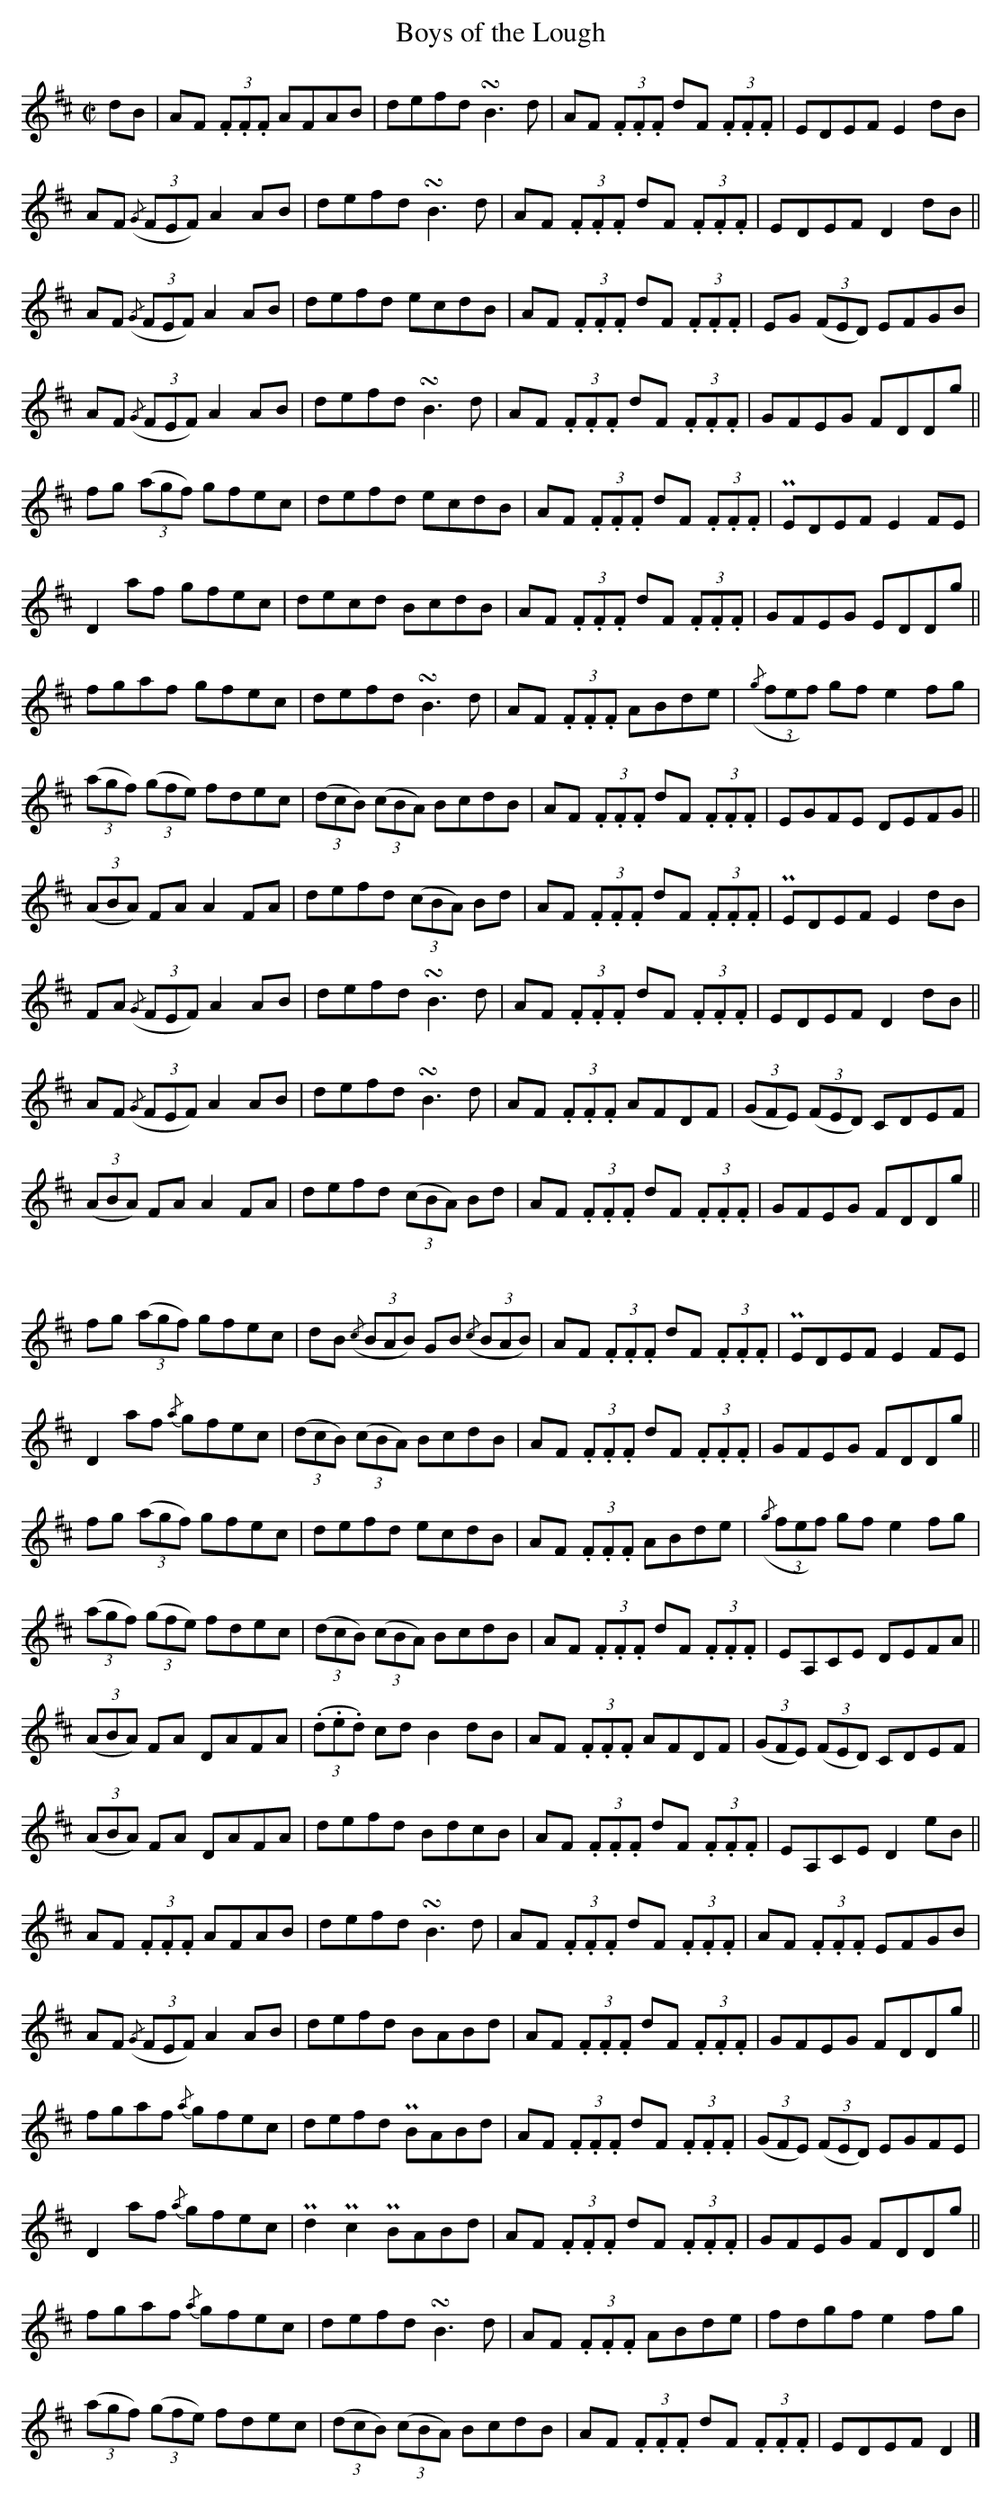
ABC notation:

X:1
U: ~ = !turn!
T:Boys of the Lough
L:1/8
M:C|
K:D
dB | AF (3.F.F.F AFAB | defd ~B3 d | AF (3.F.F.F dF (3.F.F.F | EDEF E2 dB |
AF ((3{/G}FEF) A2 AB | defd ~B3 d | AF (3.F.F.F dF (3.F.F.F | EDEF D2 dB ||
AF ((3{/G}FEF) A2 AB | defd ecdB | AF (3.F.F.F dF (3.F.F.F | EG ((3FED) EFGB|
AF ((3{/G}FEF) A2 AB | defd ~B3 d | AF (3.F.F.F dF (3.F.F.F | GFEG FDDg ||
fg ((3agf) gfec | defd ecdB| AF (3.F.F.F dF (3.F.F.F | PEDEF E2 FE |
D2 af gfec | decd BcdB | AF (3.F.F.F dF (3.F.F.F | GFEG EDDg ||
fgaf gfec | defd ~B3 d | AF (3.F.F.F ABde | ((3{/g}fef) gf e2 fg |
((3agf) ((3gfe) fdec | ((3dcB) ((3cBA) BcdB | AF (3.F.F.F dF (3.F.F.F | EGFE DEFG ||
((3ABA) FA A2 FA | defd ((3cBA) Bd | AF (3.F.F.F dF (3.F.F.F | PEDEF E2 dB |
FA ((3{/G}FEF) A2 AB | defd ~B3 d| AF (3.F.F.F dF (3.F.F.F | EDEF D2 dB ||
AF ((3{/G}FEF) A2 AB | defd ~B3 d | AF (3.F.F.F AFDF | ((3GFE) ((3FED) CDEF |
((3ABA) FA A2 FA | defd ((3cBA) Bd | AF (3.F.F.F dF (3.F.F.F | GFEG FDDg ||
fg ((3agf) gfec | dB ((3{/c}BAB) GB ((3{/c}BAB) | AF (3.F.F.F dF (3.F.F.F | PEDEF E2 FE |
D2 af {/a}gfec | ((3dcB) ((3cBA) BcdB | AF (3.F.F.F dF (3.F.F.F | GFEG FDDg ||
fg ((3agf) gfec | defd ecdB | AF (3.F.F.F ABde | ((3{/g}fef) gf e2 fg |
((3agf) ((3gfe) fdec | ((3dcB) ((3cBA) BcdB | AF (3.F.F.F dF (3.F.F.F | EA,CE DEFA ||
((3ABA) FA DAFA | ((3.d.e.d) cd B2 dB | AF (3.F.F.F AFDF | ((3GFE) ((3FED) CDEF |
((3ABA) FA DAFA | defd BdcB | AF (3.F.F.F dF (3.F.F.F | EA,CE D2 eB ||
AF (3.F.F.F AFAB | defd ~B3 d | AF (3.F.F.F dF (3.F.F.F | AF (3.F.F.F EFGB |
AF ((3{/G}FEF) A2 AB | defd BABd | AF (3.F.F.F dF (3.F.F.F | GFEG FDDg ||
fgaf {/a}gfec | defd PBABd | AF (3.F.F.F dF (3.F.F.F | ((3GFE) ((3FED) EGFE |
D2 af {/a}gfec | Pd2 Pc2 PBABd | AF (3.F.F.F dF (3.F.F.F | GFEG FDDg ||
fgaf {/a}gfec | defd ~B3 d | AF (3.F.F.F ABde | fdgf e2 fg |
((3agf) ((3gfe) fdec | ((3dcB) ((3cBA) BcdB | AF (3.F.F.F dF (3.F.F.F | EDEF D2 |]
